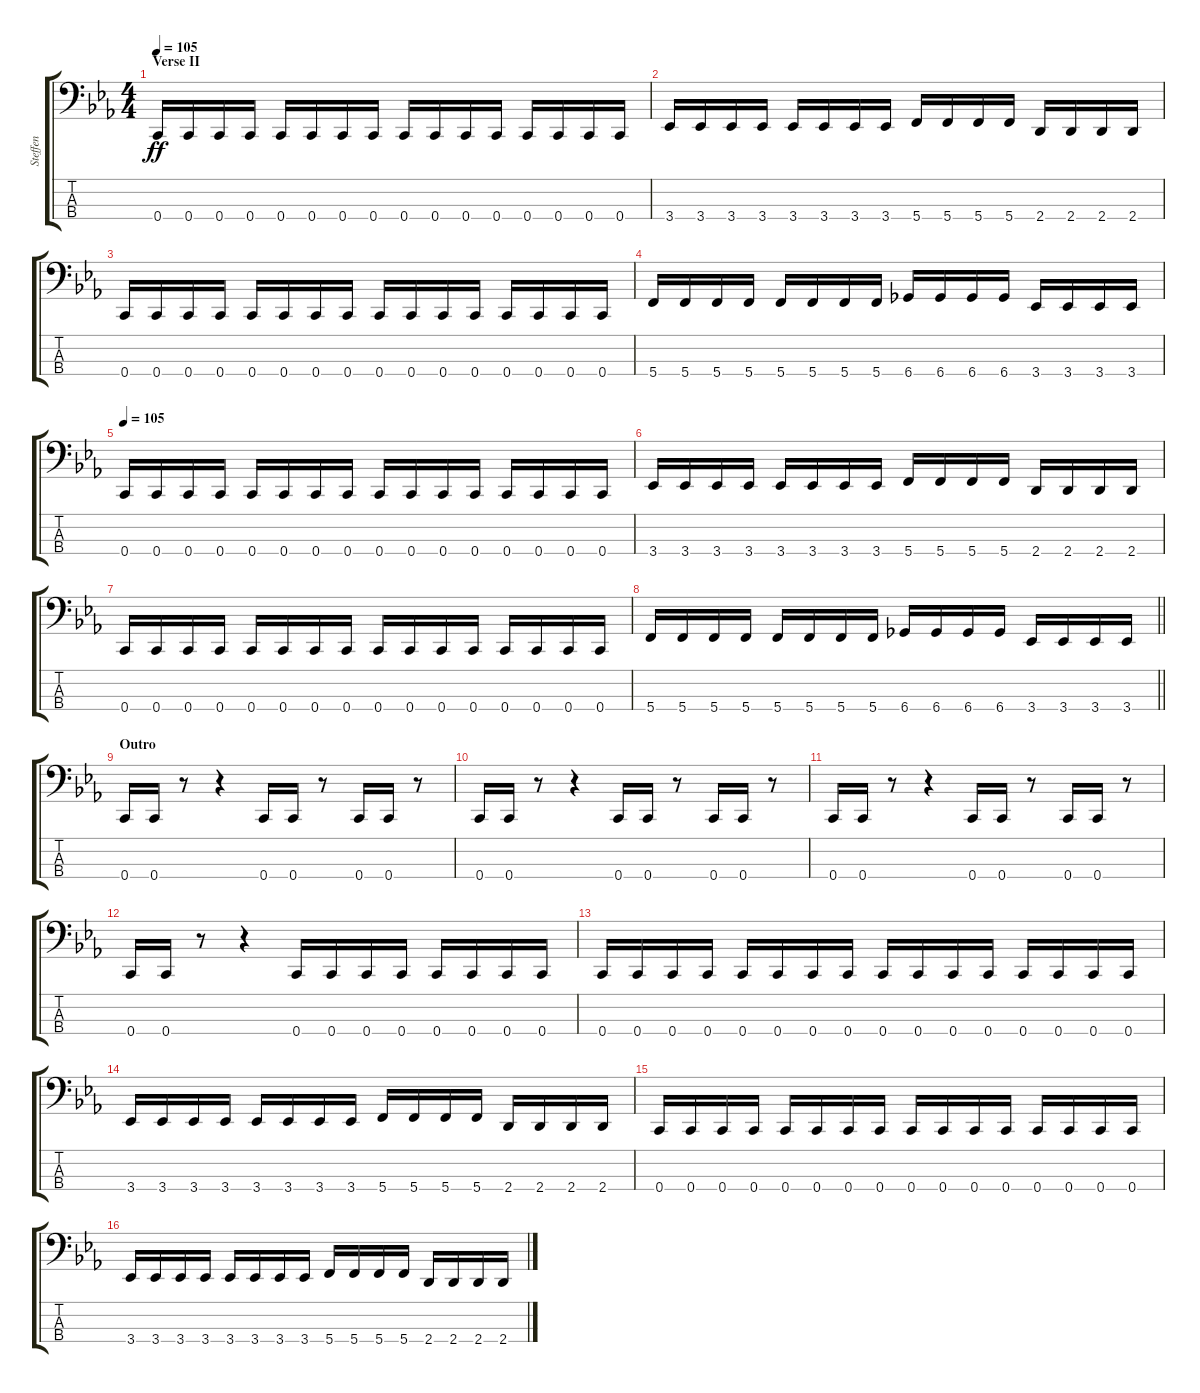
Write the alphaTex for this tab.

\track ("Steffen" "Steffen") {instrument electricbasspick}
\staff {score tabs}
\tuning (F2 C2 G1 C1) {hide}
\ts (4 4)
\section ("" "Verse II")
\tempo 105
\clef f4
\ks cminor
0.4.16{dy ff} 0.4.16 0.4.16 0.4.16 0.4.16 0.4.16 0.4.16 0.4.16 0.4.16 0.4.16 0.4.16 0.4.16 0.4.16 0.4.16 0.4.16 0.4.16 |
3.4.16 3.4.16 3.4.16 3.4.16 3.4.16 3.4.16 3.4.16 3.4.16 5.4.16 5.4.16 5.4.16 5.4.16 2.4.16 2.4.16 2.4.16 2.4.16 |
0.4.16 0.4.16 0.4.16 0.4.16 0.4.16 0.4.16 0.4.16 0.4.16 0.4.16 0.4.16 0.4.16 0.4.16 0.4.16 0.4.16 0.4.16 0.4.16 |
5.4.16 5.4.16 5.4.16 5.4.16 5.4.16 5.4.16 5.4.16 5.4.16 6.4.16 6.4.16 6.4.16 6.4.16 3.4.16 3.4.16 3.4.16 3.4.16 |
\tempo 105
0.4.16 0.4.16 0.4.16 0.4.16 0.4.16 0.4.16 0.4.16 0.4.16 0.4.16 0.4.16 0.4.16 0.4.16 0.4.16 0.4.16 0.4.16 0.4.16 |
3.4.16 3.4.16 3.4.16 3.4.16 3.4.16 3.4.16 3.4.16 3.4.16 5.4.16 5.4.16 5.4.16 5.4.16 2.4.16 2.4.16 2.4.16 2.4.16 |
0.4.16 0.4.16 0.4.16 0.4.16 0.4.16 0.4.16 0.4.16 0.4.16 0.4.16 0.4.16 0.4.16 0.4.16 0.4.16 0.4.16 0.4.16 0.4.16 |
\barLineRight lightlight
5.4.16 5.4.16 5.4.16 5.4.16 5.4.16 5.4.16 5.4.16 5.4.16 6.4.16 6.4.16 6.4.16 6.4.16 3.4.16 3.4.16 3.4.16 3.4.16 |
\section ("" "Outro")
0.4.16 0.4.16 r.8 r.4 0.4.16 0.4.16 r.8 0.4.16 0.4.16 r.8 |
0.4.16 0.4.16 r.8 r.4 0.4.16 0.4.16 r.8 0.4.16 0.4.16 r.8 |
0.4.16 0.4.16 r.8 r.4 0.4.16 0.4.16 r.8 0.4.16 0.4.16 r.8 |
0.4.16 0.4.16 r.8 r.4 0.4.16 0.4.16 0.4.16 0.4.16 0.4.16 0.4.16 0.4.16 0.4.16 |
0.4.16 0.4.16 0.4.16 0.4.16 0.4.16 0.4.16 0.4.16 0.4.16 0.4.16 0.4.16 0.4.16 0.4.16 0.4.16 0.4.16 0.4.16 0.4.16 |
3.4.16 3.4.16 3.4.16 3.4.16 3.4.16 3.4.16 3.4.16 3.4.16 5.4.16 5.4.16 5.4.16 5.4.16 2.4.16 2.4.16 2.4.16 2.4.16 |
0.4.16 0.4.16 0.4.16 0.4.16 0.4.16 0.4.16 0.4.16 0.4.16 0.4.16 0.4.16 0.4.16 0.4.16 0.4.16 0.4.16 0.4.16 0.4.16 |
3.4.16 3.4.16 3.4.16 3.4.16 3.4.16 3.4.16 3.4.16 3.4.16 5.4.16 5.4.16 5.4.16 5.4.16 2.4.16 2.4.16 2.4.16 2.4.16
